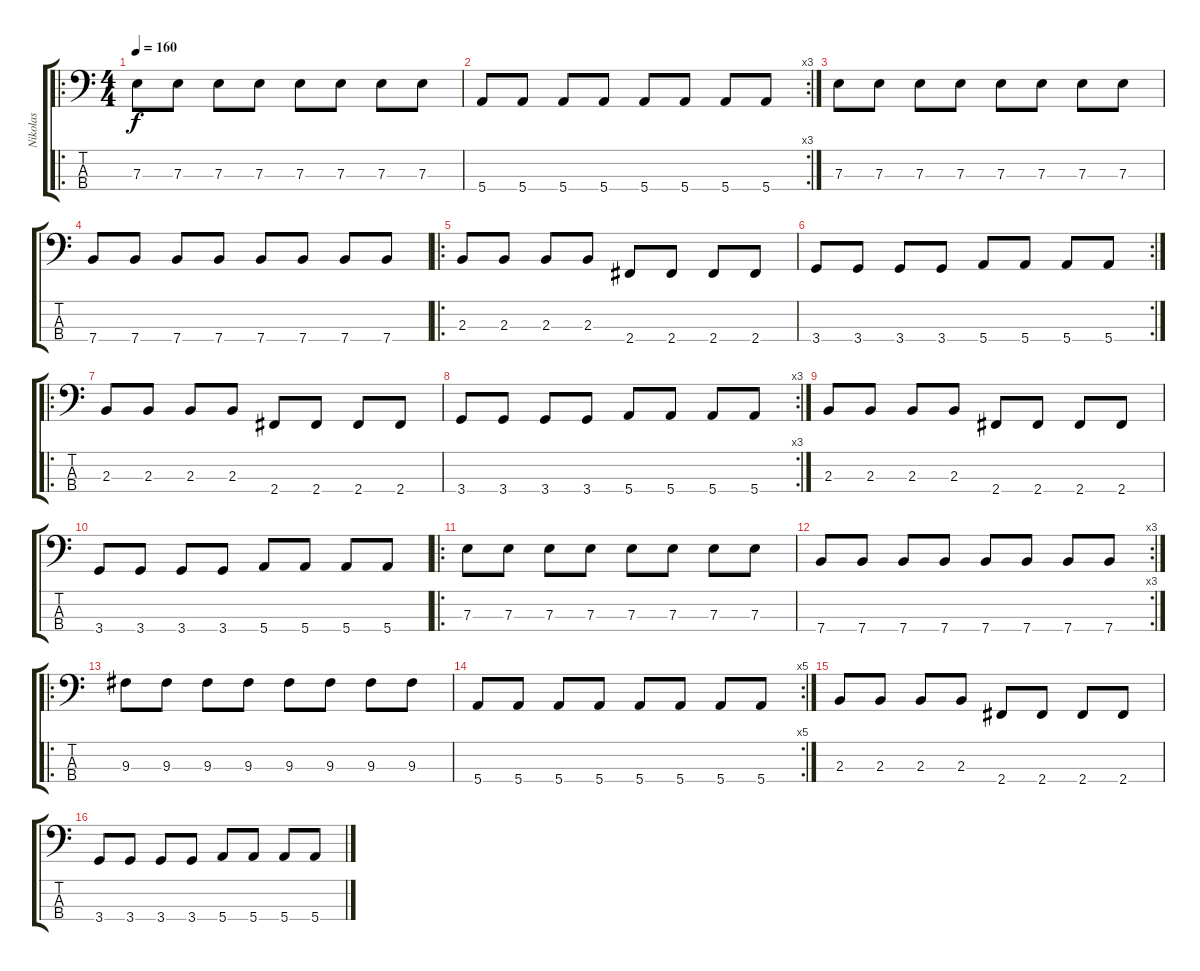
\track ("Nikolas" "Nikolas") {instrument electricbasspick}
\staff {score tabs}
\tuning (G2 D2 A1 E1) {hide}
\ro
\ts (4 4)
\tempo 160
\clef f4
\ks c
7.3.8{dy f} 7.3.8 7.3.8 7.3.8 7.3.8 7.3.8 7.3.8 7.3.8 |
\rc 3
5.4.8 5.4.8 5.4.8 5.4.8 5.4.8 5.4.8 5.4.8 5.4.8 |
7.3.8 7.3.8 7.3.8 7.3.8 7.3.8 7.3.8 7.3.8 7.3.8 |
7.4.8 7.4.8 7.4.8 7.4.8 7.4.8 7.4.8 7.4.8 7.4.8 |
\ro
2.3.8 2.3.8 2.3.8 2.3.8 2.4.8 2.4.8 2.4.8 2.4.8 |
\rc 2
3.4.8 3.4.8 3.4.8 3.4.8 5.4.8 5.4.8 5.4.8 5.4.8 |
\ro
2.3.8 2.3.8 2.3.8 2.3.8 2.4.8 2.4.8 2.4.8 2.4.8 |
\rc 3
3.4.8 3.4.8 3.4.8 3.4.8 5.4.8 5.4.8 5.4.8 5.4.8 |
2.3.8 2.3.8 2.3.8 2.3.8 2.4.8 2.4.8 2.4.8 2.4.8 |
3.4.8 3.4.8 3.4.8 3.4.8 5.4.8 5.4.8 5.4.8 5.4.8 |
\ro
7.3.8 7.3.8 7.3.8 7.3.8 7.3.8 7.3.8 7.3.8 7.3.8 |
\rc 3
7.4.8 7.4.8 7.4.8 7.4.8 7.4.8 7.4.8 7.4.8 7.4.8 |
\ro
9.3.8 9.3.8 9.3.8 9.3.8 9.3.8 9.3.8 9.3.8 9.3.8 |
\rc 5
5.4.8 5.4.8 5.4.8 5.4.8 5.4.8 5.4.8 5.4.8 5.4.8 |
2.3.8 2.3.8 2.3.8 2.3.8 2.4.8 2.4.8 2.4.8 2.4.8 |
3.4.8 3.4.8 3.4.8 3.4.8 5.4.8 5.4.8 5.4.8 5.4.8
